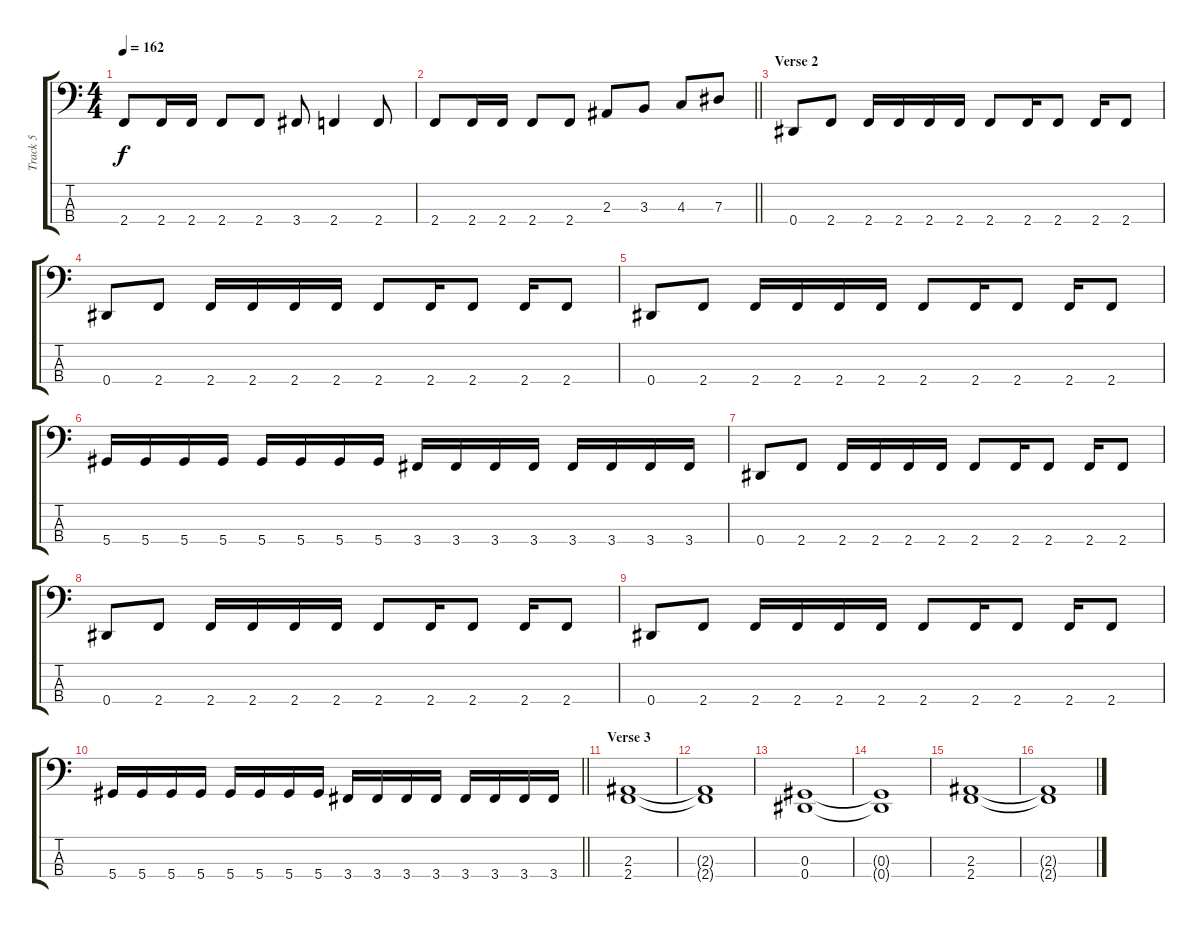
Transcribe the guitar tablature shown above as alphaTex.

\track ("Track 5" "Track 5") {instrument electricbassfinger}
\staff {score tabs}
\tuning (Gb2 Db2 Ab1 Eb1) {hide}
\ts (4 4)
\tempo 162
\clef f4
\ks c
2.4.8{dy f} 2.4.16 2.4.16 2.4.8 2.4.8 3.4.8 2.4.4 2.4.8 |
\barLineRight lightlight
2.4.8 2.4.16 2.4.16 2.4.8 2.4.8 2.3.8 3.3.8 4.3.8 7.3.8 |
\section ("" "Verse 2")
0.4.8 2.4.8 2.4.16 2.4.16 2.4.16 2.4.16 2.4.8 2.4.16 2.4.8 2.4.16 2.4.8 |
0.4.8 2.4.8 2.4.16 2.4.16 2.4.16 2.4.16 2.4.8 2.4.16 2.4.8 2.4.16 2.4.8 |
0.4.8 2.4.8 2.4.16 2.4.16 2.4.16 2.4.16 2.4.8 2.4.16 2.4.8 2.4.16 2.4.8 |
5.4.16 5.4.16 5.4.16 5.4.16 5.4.16 5.4.16 5.4.16 5.4.16 3.4.16 3.4.16 3.4.16 3.4.16 3.4.16 3.4.16 3.4.16 3.4.16 |
0.4.8 2.4.8 2.4.16 2.4.16 2.4.16 2.4.16 2.4.8 2.4.16 2.4.8 2.4.16 2.4.8 |
0.4.8 2.4.8 2.4.16 2.4.16 2.4.16 2.4.16 2.4.8 2.4.16 2.4.8 2.4.16 2.4.8 |
0.4.8 2.4.8 2.4.16 2.4.16 2.4.16 2.4.16 2.4.8 2.4.16 2.4.8 2.4.16 2.4.8 |
\barLineRight lightlight
5.4.16 5.4.16 5.4.16 5.4.16 5.4.16 5.4.16 5.4.16 5.4.16 3.4.16 3.4.16 3.4.16 3.4.16 3.4.16 3.4.16 3.4.16 3.4.16 |
\section ("" "Verse 3")
(2.3 2.4).1 |
(2.3{t} 2.4{t}).1 |
(0.3 0.4).1 |
(0.3{t} 0.4{t}).1 |
(2.3 2.4).1 |
(2.3{t} 2.4{t}).1
